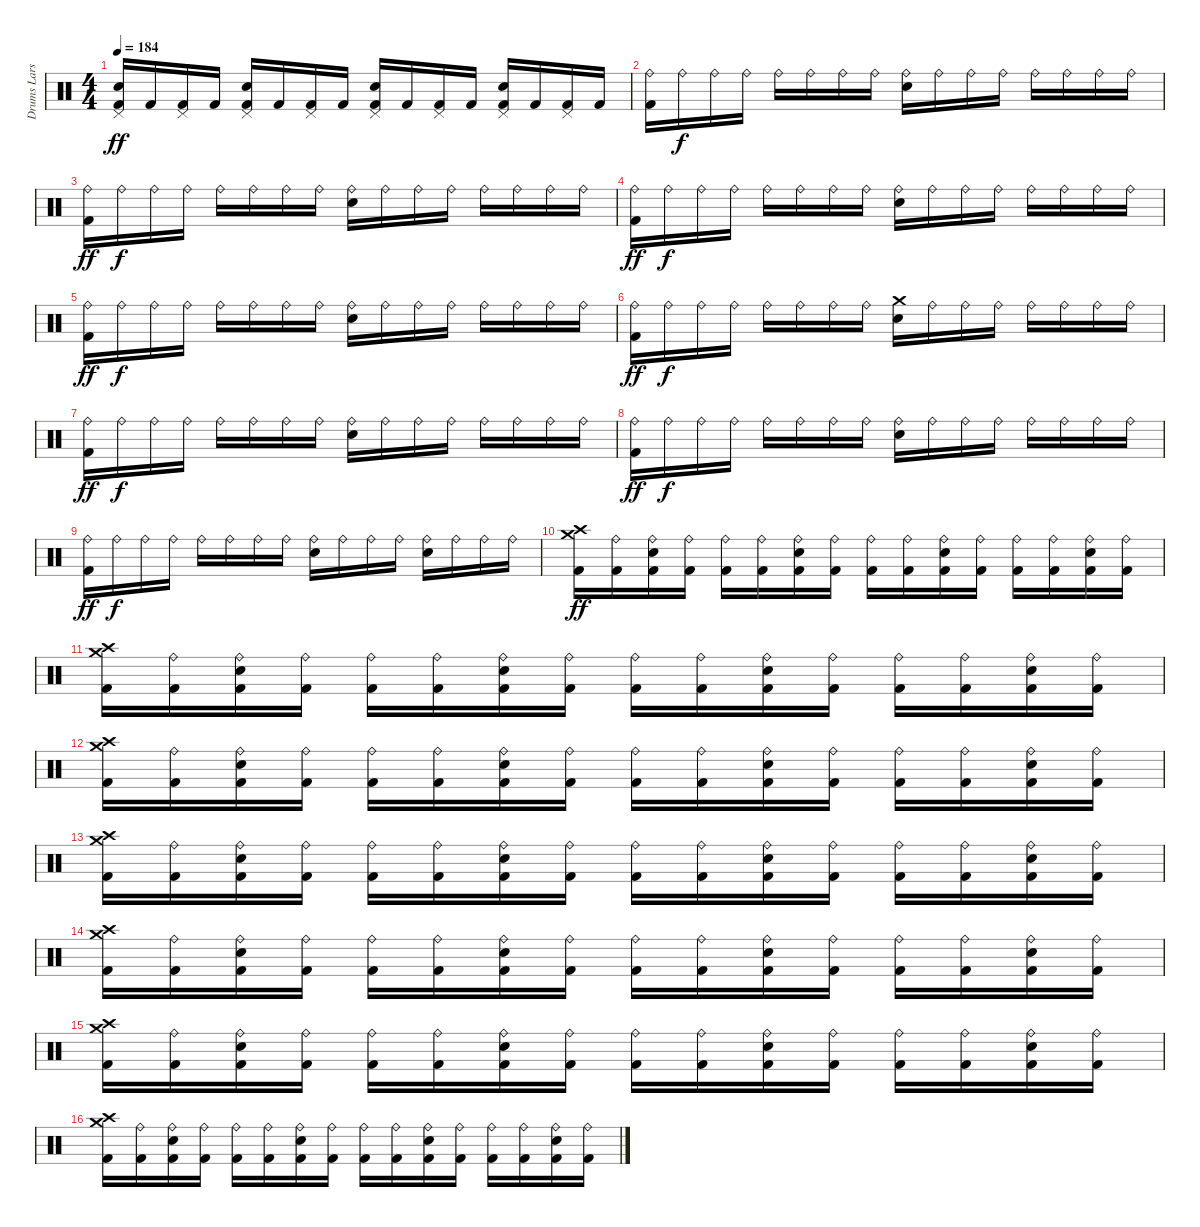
\track ("Drums Lars" "Drums Lars") {instrument percussion}
\staff {score}
\articulation defaults
\ts (4 4)
\tempo 184
\clef neutral
\ks c
("Kick (hit) 2" "Pedal Hi-Hat (hit)" "Electric Snare (hit)").16{dy ff} "Kick (hit) 2".16 ("Kick (hit) 2" "Pedal Hi-Hat (hit)").16 "Kick (hit) 2".16 ("Kick (hit) 2" "Pedal Hi-Hat (hit)" "Electric Snare (hit)").16 "Kick (hit) 2".16 ("Kick (hit) 2" "Pedal Hi-Hat (hit)").16 "Kick (hit) 2".16 ("Kick (hit) 2" "Pedal Hi-Hat (hit)" "Electric Snare (hit)").16 "Kick (hit) 2".16 ("Kick (hit) 2" "Pedal Hi-Hat (hit)").16 "Kick (hit) 2".16 ("Kick (hit) 2" "Pedal Hi-Hat (hit)" "Electric Snare (hit)").16 "Kick (hit) 2".16 ("Kick (hit) 2" "Pedal Hi-Hat (hit)").16 "Kick (hit) 2".16 |
("Kick (hit) 2" "Ride (bell)").16 "Ride (bell)".16{dy f} "Ride (bell)".16 "Ride (bell)".16 "Ride (bell)".16 "Ride (bell)".16 "Ride (bell)".16 "Ride (bell)".16 ("Ride (bell)" "Electric Snare (hit)").16 "Ride (bell)".16 "Ride (bell)".16 "Ride (bell)".16 "Ride (bell)".16 "Ride (bell)".16 "Ride (bell)".16 "Ride (bell)".16 |
("Kick (hit) 2" "Ride (bell)").16{dy ff} "Ride (bell)".16{dy f} "Ride (bell)".16 "Ride (bell)".16 "Ride (bell)".16 "Ride (bell)".16 "Ride (bell)".16 "Ride (bell)".16 ("Ride (bell)" "Electric Snare (hit)").16 "Ride (bell)".16 "Ride (bell)".16 "Ride (bell)".16 "Ride (bell)".16 "Ride (bell)".16 "Ride (bell)".16 "Ride (bell)".16 |
("Kick (hit) 2" "Ride (bell)").16{dy ff} "Ride (bell)".16{dy f} "Ride (bell)".16 "Ride (bell)".16 "Ride (bell)".16 "Ride (bell)".16 "Ride (bell)".16 "Ride (bell)".16 ("Ride (bell)" "Electric Snare (hit)").16 "Ride (bell)".16 "Ride (bell)".16 "Ride (bell)".16 "Ride (bell)".16 "Ride (bell)".16 "Ride (bell)".16 "Ride (bell)".16 |
("Kick (hit) 2" "Ride (bell)").16{dy ff} "Ride (bell)".16{dy f} "Ride (bell)".16 "Ride (bell)".16 "Ride (bell)".16 "Ride (bell)".16 "Ride (bell)".16 "Ride (bell)".16 ("Ride (bell)" "Electric Snare (hit)").16 "Ride (bell)".16 "Ride (bell)".16 "Ride (bell)".16 "Ride (bell)".16 "Ride (bell)".16 "Ride (bell)".16 "Ride (bell)".16 |
("Kick (hit) 2" "Ride (bell)").16{dy ff} "Ride (bell)".16{dy f} "Ride (bell)".16 "Ride (bell)".16 "Ride (bell)".16 "Ride (bell)".16 "Ride (bell)".16 "Ride (bell)".16 ("Crash medium (hit)" "Electric Snare (hit)").16 "Ride (bell)".16 "Ride (bell)".16 "Ride (bell)".16 "Ride (bell)".16 "Ride (bell)".16 "Ride (bell)".16 "Ride (bell)".16 |
("Kick (hit) 2" "Ride (bell)").16{dy ff} "Ride (bell)".16{dy f} "Ride (bell)".16 "Ride (bell)".16 "Ride (bell)".16 "Ride (bell)".16 "Ride (bell)".16 "Ride (bell)".16 ("Ride (bell)" "Electric Snare (hit)").16 "Ride (bell)".16 "Ride (bell)".16 "Ride (bell)".16 "Ride (bell)".16 "Ride (bell)".16 "Ride (bell)".16 "Ride (bell)".16 |
("Kick (hit) 2" "Ride (bell)").16{dy ff} "Ride (bell)".16{dy f} "Ride (bell)".16 "Ride (bell)".16 "Ride (bell)".16 "Ride (bell)".16 "Ride (bell)".16 "Ride (bell)".16 ("Ride (bell)" "Electric Snare (hit)").16 "Ride (bell)".16 "Ride (bell)".16 "Ride (bell)".16 "Ride (bell)".16 "Ride (bell)".16 "Ride (bell)".16 "Ride (bell)".16 |
("Kick (hit) 2" "Ride (bell)").16{dy ff} "Ride (bell)".16{dy f} "Ride (bell)".16 "Ride (bell)".16 "Ride (bell)".16 "Ride (bell)".16 "Ride (bell)".16 "Ride (bell)".16 ("Ride (bell)" "Electric Snare (hit)").16 "Ride (bell)".16 "Ride (bell)".16 "Ride (bell)".16 ("Ride (bell)" "Electric Snare (hit)").16 "Ride (bell)".16 "Ride (bell)".16 "Ride (bell)".16 |
("Kick (hit) 2" "Crash high (hit)" "Crash medium (hit)").16{dy ff} ("Kick (hit) 2" "Ride (bell)").16 ("Kick (hit) 2" "Ride (bell)" "Electric Snare (hit)").16 ("Kick (hit) 2" "Ride (bell)").16 ("Kick (hit) 2" "Ride (bell)").16 ("Kick (hit) 2" "Ride (bell)").16 ("Kick (hit) 2" "Ride (bell)" "Electric Snare (hit)").16 ("Kick (hit) 2" "Ride (bell)").16 ("Kick (hit) 2" "Ride (bell)").16 ("Kick (hit) 2" "Ride (bell)").16 ("Kick (hit) 2" "Ride (bell)" "Electric Snare (hit)").16 ("Kick (hit) 2" "Ride (bell)").16 ("Kick (hit) 2" "Ride (bell)").16 ("Kick (hit) 2" "Ride (bell)").16 ("Kick (hit) 2" "Ride (bell)" "Electric Snare (hit)").16 ("Kick (hit) 2" "Ride (bell)").16 |
("Kick (hit) 2" "Crash high (hit)" "Crash medium (hit)").16 ("Kick (hit) 2" "Ride (bell)").16 ("Kick (hit) 2" "Ride (bell)" "Electric Snare (hit)").16 ("Kick (hit) 2" "Ride (bell)").16 ("Kick (hit) 2" "Ride (bell)").16 ("Kick (hit) 2" "Ride (bell)").16 ("Kick (hit) 2" "Ride (bell)" "Electric Snare (hit)").16 ("Kick (hit) 2" "Ride (bell)").16 ("Kick (hit) 2" "Ride (bell)").16 ("Kick (hit) 2" "Ride (bell)").16 ("Kick (hit) 2" "Ride (bell)" "Electric Snare (hit)").16 ("Kick (hit) 2" "Ride (bell)").16 ("Kick (hit) 2" "Ride (bell)").16 ("Kick (hit) 2" "Ride (bell)").16 ("Kick (hit) 2" "Ride (bell)" "Electric Snare (hit)").16 ("Kick (hit) 2" "Ride (bell)").16 |
("Kick (hit) 2" "Crash high (hit)" "Crash medium (hit)").16 ("Kick (hit) 2" "Ride (bell)").16 ("Kick (hit) 2" "Ride (bell)" "Electric Snare (hit)").16 ("Kick (hit) 2" "Ride (bell)").16 ("Kick (hit) 2" "Ride (bell)").16 ("Kick (hit) 2" "Ride (bell)").16 ("Kick (hit) 2" "Ride (bell)" "Electric Snare (hit)").16 ("Kick (hit) 2" "Ride (bell)").16 ("Kick (hit) 2" "Ride (bell)").16 ("Kick (hit) 2" "Ride (bell)").16 ("Kick (hit) 2" "Ride (bell)" "Electric Snare (hit)").16 ("Kick (hit) 2" "Ride (bell)").16 ("Kick (hit) 2" "Ride (bell)").16 ("Kick (hit) 2" "Ride (bell)").16 ("Kick (hit) 2" "Ride (bell)" "Electric Snare (hit)").16 ("Kick (hit) 2" "Ride (bell)").16 |
("Kick (hit) 2" "Crash high (hit)" "Crash medium (hit)").16 ("Kick (hit) 2" "Ride (bell)").16 ("Kick (hit) 2" "Ride (bell)" "Electric Snare (hit)").16 ("Kick (hit) 2" "Ride (bell)").16 ("Kick (hit) 2" "Ride (bell)").16 ("Kick (hit) 2" "Ride (bell)").16 ("Kick (hit) 2" "Ride (bell)" "Electric Snare (hit)").16 ("Kick (hit) 2" "Ride (bell)").16 ("Kick (hit) 2" "Ride (bell)").16 ("Kick (hit) 2" "Ride (bell)").16 ("Kick (hit) 2" "Ride (bell)" "Electric Snare (hit)").16 ("Kick (hit) 2" "Ride (bell)").16 ("Kick (hit) 2" "Ride (bell)").16 ("Kick (hit) 2" "Ride (bell)").16 ("Kick (hit) 2" "Ride (bell)" "Electric Snare (hit)").16 ("Kick (hit) 2" "Ride (bell)").16 |
("Kick (hit) 2" "Crash high (hit)" "Crash medium (hit)").16 ("Kick (hit) 2" "Ride (bell)").16 ("Kick (hit) 2" "Ride (bell)" "Electric Snare (hit)").16 ("Kick (hit) 2" "Ride (bell)").16 ("Kick (hit) 2" "Ride (bell)").16 ("Kick (hit) 2" "Ride (bell)").16 ("Kick (hit) 2" "Ride (bell)" "Electric Snare (hit)").16 ("Kick (hit) 2" "Ride (bell)").16 ("Kick (hit) 2" "Ride (bell)").16 ("Kick (hit) 2" "Ride (bell)").16 ("Kick (hit) 2" "Ride (bell)" "Electric Snare (hit)").16 ("Kick (hit) 2" "Ride (bell)").16 ("Kick (hit) 2" "Ride (bell)").16 ("Kick (hit) 2" "Ride (bell)").16 ("Kick (hit) 2" "Ride (bell)" "Electric Snare (hit)").16 ("Kick (hit) 2" "Ride (bell)").16 |
("Kick (hit) 2" "Crash high (hit)" "Crash medium (hit)").16 ("Kick (hit) 2" "Ride (bell)").16 ("Kick (hit) 2" "Ride (bell)" "Electric Snare (hit)").16 ("Kick (hit) 2" "Ride (bell)").16 ("Kick (hit) 2" "Ride (bell)").16 ("Kick (hit) 2" "Ride (bell)").16 ("Kick (hit) 2" "Ride (bell)" "Electric Snare (hit)").16 ("Kick (hit) 2" "Ride (bell)").16 ("Kick (hit) 2" "Ride (bell)").16 ("Kick (hit) 2" "Ride (bell)").16 ("Kick (hit) 2" "Ride (bell)" "Electric Snare (hit)").16 ("Kick (hit) 2" "Ride (bell)").16 ("Kick (hit) 2" "Ride (bell)").16 ("Kick (hit) 2" "Ride (bell)").16 ("Kick (hit) 2" "Ride (bell)" "Electric Snare (hit)").16 ("Kick (hit) 2" "Ride (bell)").16 |
("Kick (hit) 2" "Crash high (hit)" "Crash medium (hit)").16 ("Kick (hit) 2" "Ride (bell)").16 ("Kick (hit) 2" "Ride (bell)" "Electric Snare (hit)").16 ("Kick (hit) 2" "Ride (bell)").16 ("Kick (hit) 2" "Ride (bell)").16 ("Kick (hit) 2" "Ride (bell)").16 ("Kick (hit) 2" "Ride (bell)" "Electric Snare (hit)").16 ("Kick (hit) 2" "Ride (bell)").16 ("Kick (hit) 2" "Ride (bell)").16 ("Kick (hit) 2" "Ride (bell)").16 ("Kick (hit) 2" "Ride (bell)" "Electric Snare (hit)").16 ("Kick (hit) 2" "Ride (bell)").16 ("Kick (hit) 2" "Ride (bell)").16 ("Kick (hit) 2" "Ride (bell)").16 ("Kick (hit) 2" "Ride (bell)" "Electric Snare (hit)").16 ("Kick (hit) 2" "Ride (bell)").16
